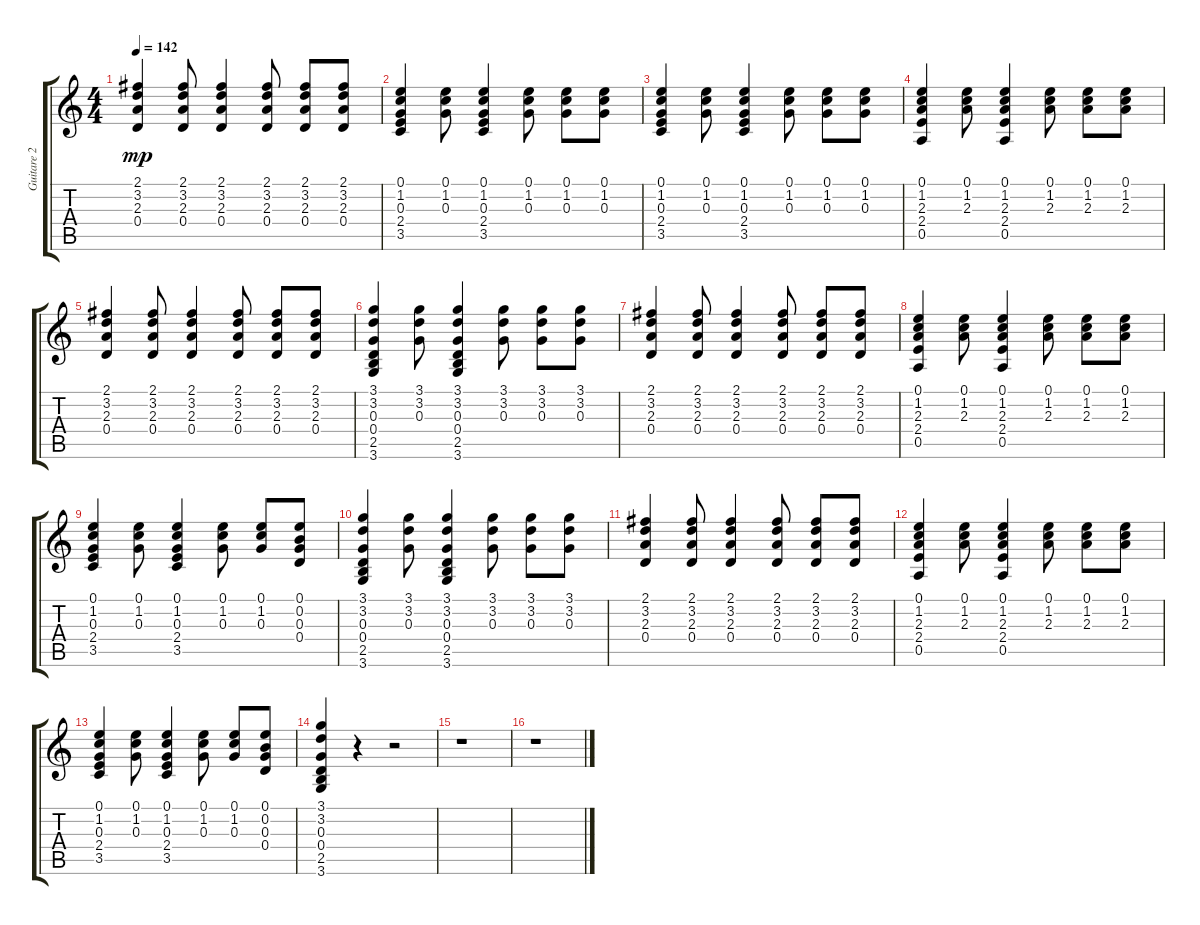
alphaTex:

\track ("Guitare 2" "Guitare 2") {instrument acousticguitarsteel}
\staff {score tabs}
\tuning (E4 B3 G3 D3 A2 E2) {hide}
\ts (4 4)
\tempo 142
\clef g2
\ks c
(2.1 3.2 2.3 0.4).4{dy mp} (2.1 3.2 2.3 0.4).8 (2.1 3.2 2.3 0.4).4 (2.1 3.2 2.3 0.4).8 (2.1 3.2 2.3 0.4).8 (2.1 3.2 2.3 0.4).8 |
(0.1 1.2 0.3 2.4 3.5).4 (0.1 1.2 0.3).8 (0.1 1.2 0.3 2.4 3.5).4 (0.1 1.2 0.3).8 (0.1 1.2 0.3).8 (0.1 1.2 0.3).8 |
(0.1 1.2 0.3 2.4 3.5).4 (0.1 1.2 0.3).8 (0.1 1.2 0.3 2.4 3.5).4 (0.1 1.2 0.3).8 (0.1 1.2 0.3).8 (0.1 1.2 0.3).8 |
(0.1 1.2 2.3 2.4 0.5).4 (0.1 1.2 2.3).8 (0.1 1.2 2.3 2.4 0.5).4 (0.1 1.2 2.3).8 (0.1 1.2 2.3).8 (0.1 1.2 2.3).8 |
(2.1 3.2 2.3 0.4).4 (2.1 3.2 2.3 0.4).8 (2.1 3.2 2.3 0.4).4 (2.1 3.2 2.3 0.4).8 (2.1 3.2 2.3 0.4).8 (2.1 3.2 2.3 0.4).8 |
(3.1 3.2 0.3 0.4 2.5 3.6).4 (3.1 3.2 0.3).8 (3.1 3.2 0.3 0.4 2.5 3.6).4 (3.1 3.2 0.3).8 (3.1 3.2 0.3).8 (3.1 3.2 0.3).8 |
(2.1 3.2 2.3 0.4).4 (2.1 3.2 2.3 0.4).8 (2.1 3.2 2.3 0.4).4 (2.1 3.2 2.3 0.4).8 (2.1 3.2 2.3 0.4).8 (2.1 3.2 2.3 0.4).8 |
(0.1 1.2 2.3 2.4 0.5).4 (0.1 1.2 2.3).8 (0.1 1.2 2.3 2.4 0.5).4 (0.1 1.2 2.3).8 (0.1 1.2 2.3).8 (0.1 1.2 2.3).8 |
(0.1 1.2 0.3 2.4 3.5).4 (0.1 1.2 0.3).8 (0.1 1.2 0.3 2.4 3.5).4 (0.1 1.2 0.3).8 (0.1 1.2 0.3).8 (0.1 0.2 0.3 0.4).8 |
(3.1 3.2 0.3 0.4 2.5 3.6).4 (3.1 3.2 0.3).8 (3.1 3.2 0.3 0.4 2.5 3.6).4 (3.1 3.2 0.3).8 (3.1 3.2 0.3).8 (3.1 3.2 0.3).8 |
(2.1 3.2 2.3 0.4).4 (2.1 3.2 2.3 0.4).8 (2.1 3.2 2.3 0.4).4 (2.1 3.2 2.3 0.4).8 (2.1 3.2 2.3 0.4).8 (2.1 3.2 2.3 0.4).8 |
(0.1 1.2 2.3 2.4 0.5).4 (0.1 1.2 2.3).8 (0.1 1.2 2.3 2.4 0.5).4 (0.1 1.2 2.3).8 (0.1 1.2 2.3).8 (0.1 1.2 2.3).8 |
(0.1 1.2 0.3 2.4 3.5).4 (0.1 1.2 0.3).8 (0.1 1.2 0.3 2.4 3.5).4 (0.1 1.2 0.3).8 (0.1 1.2 0.3).8 (0.1 0.2 0.3 0.4).8 |
(3.1 3.2 0.3 0.4 2.5 3.6).4 r.4 r.2 |
r.1 |
r.1
